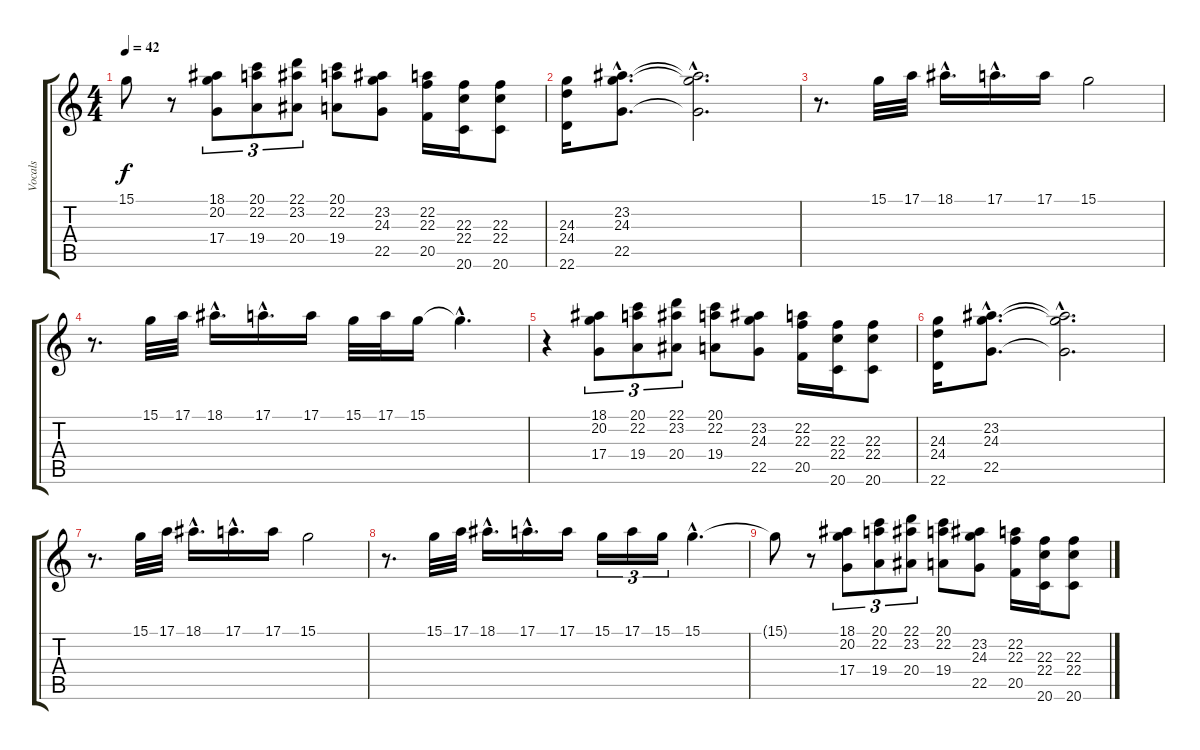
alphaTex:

\track ("Vocals" "Vocals") {instrument baritonesax}
\staff {score tabs}
\tuning (E4 B3 G3 D3 A2 E2) {hide}
\ts (4 4)
\tempo 42
\clef g2
\ks c
15.1{t}.8{dy f} r.8 (18.1 20.2 17.4).8{tu (3 2)} (20.1 22.2 19.4).8{tu (3 2)} (22.1 23.2 20.4).8{tu (3 2)} (20.1 22.2 19.4).8 (23.2 24.3 22.5).8 (22.2 22.3 20.5).16 (22.3 22.4 20.6).16 (22.3 22.4 20.6).8 |
(24.3 24.4 22.6).16 (23.2{hac} 24.3{hac} 22.5{hac}).8{d} (23.2{hac t} 24.3{hac t} 22.5{hac t}).2{d} |
r.8{d} 15.1.32 17.1.32 18.1{hac}.16{d} 17.1{hac}.16{d} 17.1.16 15.1.2 |
r.8{d volume 11} 15.1.32 17.1.32 18.1{hac}.16{d} 17.1{hac}.16{d} 17.1.16 15.1.32 17.1.32 15.1.16 15.1{hac t}.4{d} |
r.4 (18.1 20.2 17.4).8{tu (3 2)} (20.1 22.2 19.4).8{tu (3 2)} (22.1 23.2 20.4).8{tu (3 2)} (20.1 22.2 19.4).8 (23.2 24.3 22.5).8 (22.2 22.3 20.5).16 (22.3 22.4 20.6).16 (22.3 22.4 20.6).8 |
(24.3 24.4 22.6).16{volume 6} (23.2{hac} 24.3{hac} 22.5{hac}).8{d} (23.2{hac t} 24.3{hac t} 22.5{hac t}).2{d} |
r.8{d} 15.1.32 17.1.32 18.1{hac}.16{d} 17.1{hac}.16{d} 17.1.16 15.1.2 |
r.8{d volume 0} 15.1.32 17.1.32 18.1{hac}.16{d} 17.1{hac}.16{d} 17.1.16 15.1.16{tu (3 2)} 17.1.16{tu (3 2)} 15.1.16{tu (3 2)} 15.1{hac}.4{d} |
15.1{t}.8 r.8 (18.1 20.2 17.4).8{tu (3 2)} (20.1 22.2 19.4).8{tu (3 2)} (22.1 23.2 20.4).8{tu (3 2)} (20.1 22.2 19.4).8 (23.2 24.3 22.5).8 (22.2 22.3 20.5).16 (22.3 22.4 20.6).16 (22.3 22.4 20.6).8
